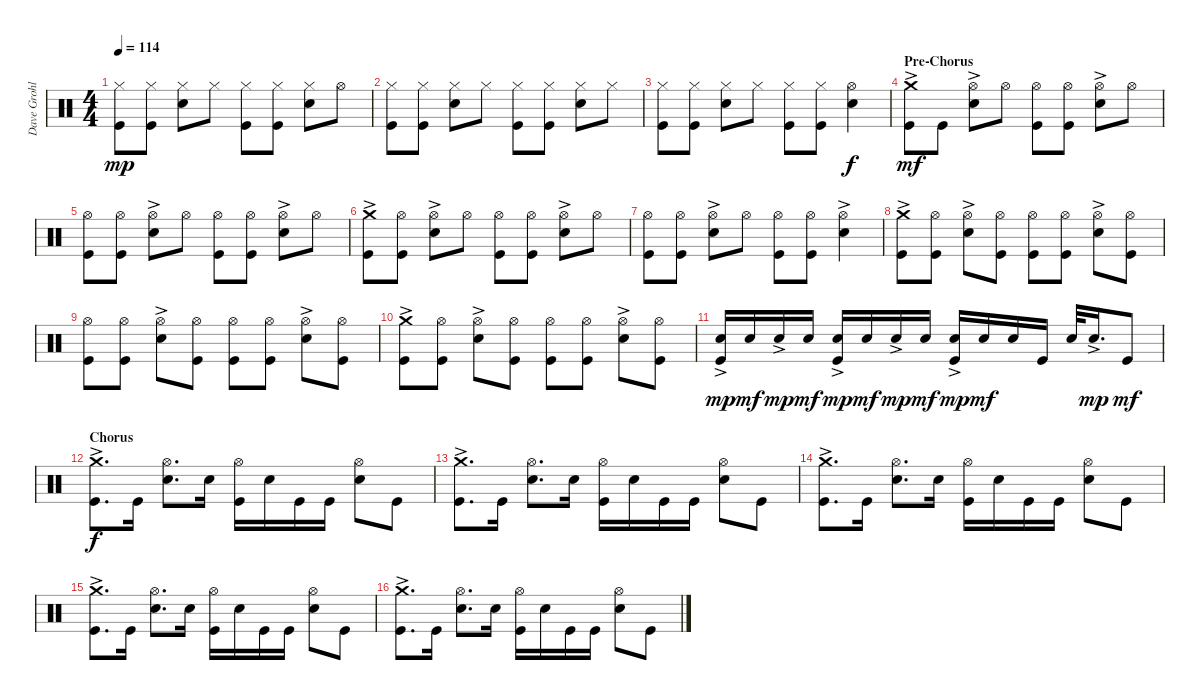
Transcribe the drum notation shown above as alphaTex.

\track ("Dave Grohl - Drums" "Dave Grohl") {instrument percussion}
\staff {score}
\articulation defaults
\ts (4 4)
\tempo 114
\clef neutral
\ks c
("Hi-Hat (closed)" "Kick (hit)").8{dy mp} ("Hi-Hat (closed)" "Kick (hit)").8 ("Hi-Hat (closed)" "Snare (hit) 2").8 "Hi-Hat (closed)".8 ("Hi-Hat (closed)" "Kick (hit)").8 ("Hi-Hat (closed)" "Kick (hit)").8 ("Hi-Hat (closed)" "Snare (hit) 2").8 "Hi-Hat (open)".8 |
("Hi-Hat (closed)" "Kick (hit)").8 ("Hi-Hat (closed)" "Kick (hit)").8 ("Hi-Hat (closed)" "Snare (hit) 2").8 "Hi-Hat (closed)".8 ("Hi-Hat (closed)" "Kick (hit)").8 ("Hi-Hat (closed)" "Kick (hit)").8 ("Hi-Hat (closed)" "Snare (hit) 2").8 "Hi-Hat (closed)".8 |
("Hi-Hat (closed)" "Kick (hit)").8 ("Hi-Hat (closed)" "Kick (hit)").8 ("Hi-Hat (closed)" "Snare (hit) 2").8 "Hi-Hat (closed)".8 ("Hi-Hat (closed)" "Kick (hit)").8 ("Hi-Hat (closed)" "Kick (hit)").8 ("Hi-Hat (open)" "Snare (hit) 2").4{dy f} |
\section ("" "Pre-Chorus")
("Crash medium (hit)"{ac} "Kick (hit)").8{dy mf} "Kick (hit)".8 ("Hi-Hat (open)"{ac} "Snare (hit) 2").8 "Hi-Hat (open)".8 ("Hi-Hat (open)" "Kick (hit)").8 ("Hi-Hat (open)" "Kick (hit)").8 ("Hi-Hat (open)"{ac} "Snare (hit) 2").8 "Hi-Hat (open)".8 |
("Hi-Hat (open)" "Kick (hit)").8 ("Hi-Hat (open)" "Kick (hit)").8 ("Hi-Hat (open)"{ac} "Snare (hit) 2").8 "Hi-Hat (open)".8 ("Hi-Hat (open)" "Kick (hit)").8 ("Hi-Hat (open)" "Kick (hit)").8 ("Hi-Hat (open)"{ac} "Snare (hit) 2").8 "Hi-Hat (open)".8 |
("Crash medium (hit)"{ac} "Kick (hit)").8 ("Hi-Hat (open)" "Kick (hit)").8 ("Hi-Hat (open)"{ac} "Snare (hit) 2").8 "Hi-Hat (open)".8 ("Hi-Hat (open)" "Kick (hit)").8 ("Hi-Hat (open)" "Kick (hit)").8 ("Hi-Hat (open)"{ac} "Snare (hit) 2").8 "Hi-Hat (open)".8 |
("Hi-Hat (open)" "Kick (hit)").8 ("Hi-Hat (open)" "Kick (hit)").8 ("Hi-Hat (open)"{ac} "Snare (hit) 2").8 "Hi-Hat (open)".8 ("Hi-Hat (open)" "Kick (hit)").8 ("Hi-Hat (open)" "Kick (hit)").8 ("Hi-Hat (open)"{ac} "Snare (hit) 2").4 |
("Crash medium (hit)"{ac} "Kick (hit)").8 ("Hi-Hat (open)" "Kick (hit)").8 ("Hi-Hat (open)"{ac} "Snare (hit) 2").8 ("Hi-Hat (open)" "Kick (hit)").8 ("Hi-Hat (open)" "Kick (hit)").8 ("Hi-Hat (open)" "Kick (hit)").8 ("Hi-Hat (open)"{ac} "Snare (hit) 2").8 ("Hi-Hat (open)" "Kick (hit)").8 |
("Hi-Hat (open)" "Kick (hit)").8 ("Hi-Hat (open)" "Kick (hit)").8 ("Hi-Hat (open)"{ac} "Snare (hit) 2").8 ("Hi-Hat (open)" "Kick (hit)").8 ("Hi-Hat (open)" "Kick (hit)").8 ("Hi-Hat (open)" "Kick (hit)").8 ("Hi-Hat (open)"{ac} "Snare (hit) 2").8 ("Hi-Hat (open)" "Kick (hit)").8 |
("Crash medium (hit)"{ac} "Kick (hit)").8 ("Hi-Hat (open)" "Kick (hit)").8 ("Hi-Hat (open)"{ac} "Snare (hit) 2").8 ("Hi-Hat (open)" "Kick (hit)").8 ("Hi-Hat (open)" "Kick (hit)").8 ("Hi-Hat (open)" "Kick (hit)").8 ("Hi-Hat (open)"{ac} "Snare (hit) 2").8 ("Hi-Hat (open)" "Kick (hit)").8 |
("Snare (hit) 2"{ac} "Kick (hit)"{ac}).16{dy mp} "Snare (hit) 2".16{dy mf} "Snare (hit) 2"{ac}.16{dy mp} "Snare (hit) 2".16{dy mf} ("Snare (hit) 2"{ac} "Kick (hit)"{ac}).16{dy mp} "Snare (hit) 2".16{dy mf} "Snare (hit) 2"{ac}.16{dy mp} "Snare (hit) 2".16{dy mf} ("Snare (hit) 2"{ac} "Kick (hit)"{ac}).16{dy mp} "Snare (hit) 2".16{dy mf} "Snare (hit) 2".16 "Kick (hit)".16 "Snare (hit) 2".32 "Snare (hit) 2"{ac}.16{d dy mp} "Kick (hit)".8{dy mf} |
\section ("" "Chorus")
("Crash medium (hit)"{ac} "Kick (hit)").8{d dy f} "Kick (hit)".16 ("Hi-Hat (open)" "Snare (hit) 2").8{d} "Snare (hit) 2".16 ("Hi-Hat (open)" "Kick (hit)").16 "Snare (hit) 2".16 "Kick (hit)".16 "Kick (hit)".16 ("Hi-Hat (open)" "Snare (hit) 2").8 "Kick (hit)".8 |
("Crash medium (hit)"{ac} "Kick (hit)").8{d} "Kick (hit)".16 ("Hi-Hat (open)" "Snare (hit) 2").8{d} "Snare (hit) 2".16 ("Hi-Hat (open)" "Kick (hit)").16 "Snare (hit) 2".16 "Kick (hit)".16 "Kick (hit)".16 ("Hi-Hat (open)" "Snare (hit) 2").8 "Kick (hit)".8 |
("Crash medium (hit)"{ac} "Kick (hit)").8{d} "Kick (hit)".16 ("Hi-Hat (open)" "Snare (hit) 2").8{d} "Snare (hit) 2".16 ("Hi-Hat (open)" "Kick (hit)").16 "Snare (hit) 2".16 "Kick (hit)".16 "Kick (hit)".16 ("Hi-Hat (open)" "Snare (hit) 2").8 "Kick (hit)".8 |
("Crash medium (hit)"{ac} "Kick (hit)").8{d} "Kick (hit)".16 ("Hi-Hat (open)" "Snare (hit) 2").8{d} "Snare (hit) 2".16 ("Hi-Hat (open)" "Kick (hit)").16 "Snare (hit) 2".16 "Kick (hit)".16 "Kick (hit)".16 ("Hi-Hat (open)" "Snare (hit) 2").8 "Kick (hit)".8 |
("Crash medium (hit)"{ac} "Kick (hit)").8{d} "Kick (hit)".16 ("Hi-Hat (open)" "Snare (hit) 2").8{d} "Snare (hit) 2".16 ("Hi-Hat (open)" "Kick (hit)").16 "Snare (hit) 2".16 "Kick (hit)".16 "Kick (hit)".16 ("Hi-Hat (open)" "Snare (hit) 2").8 "Kick (hit)".8
